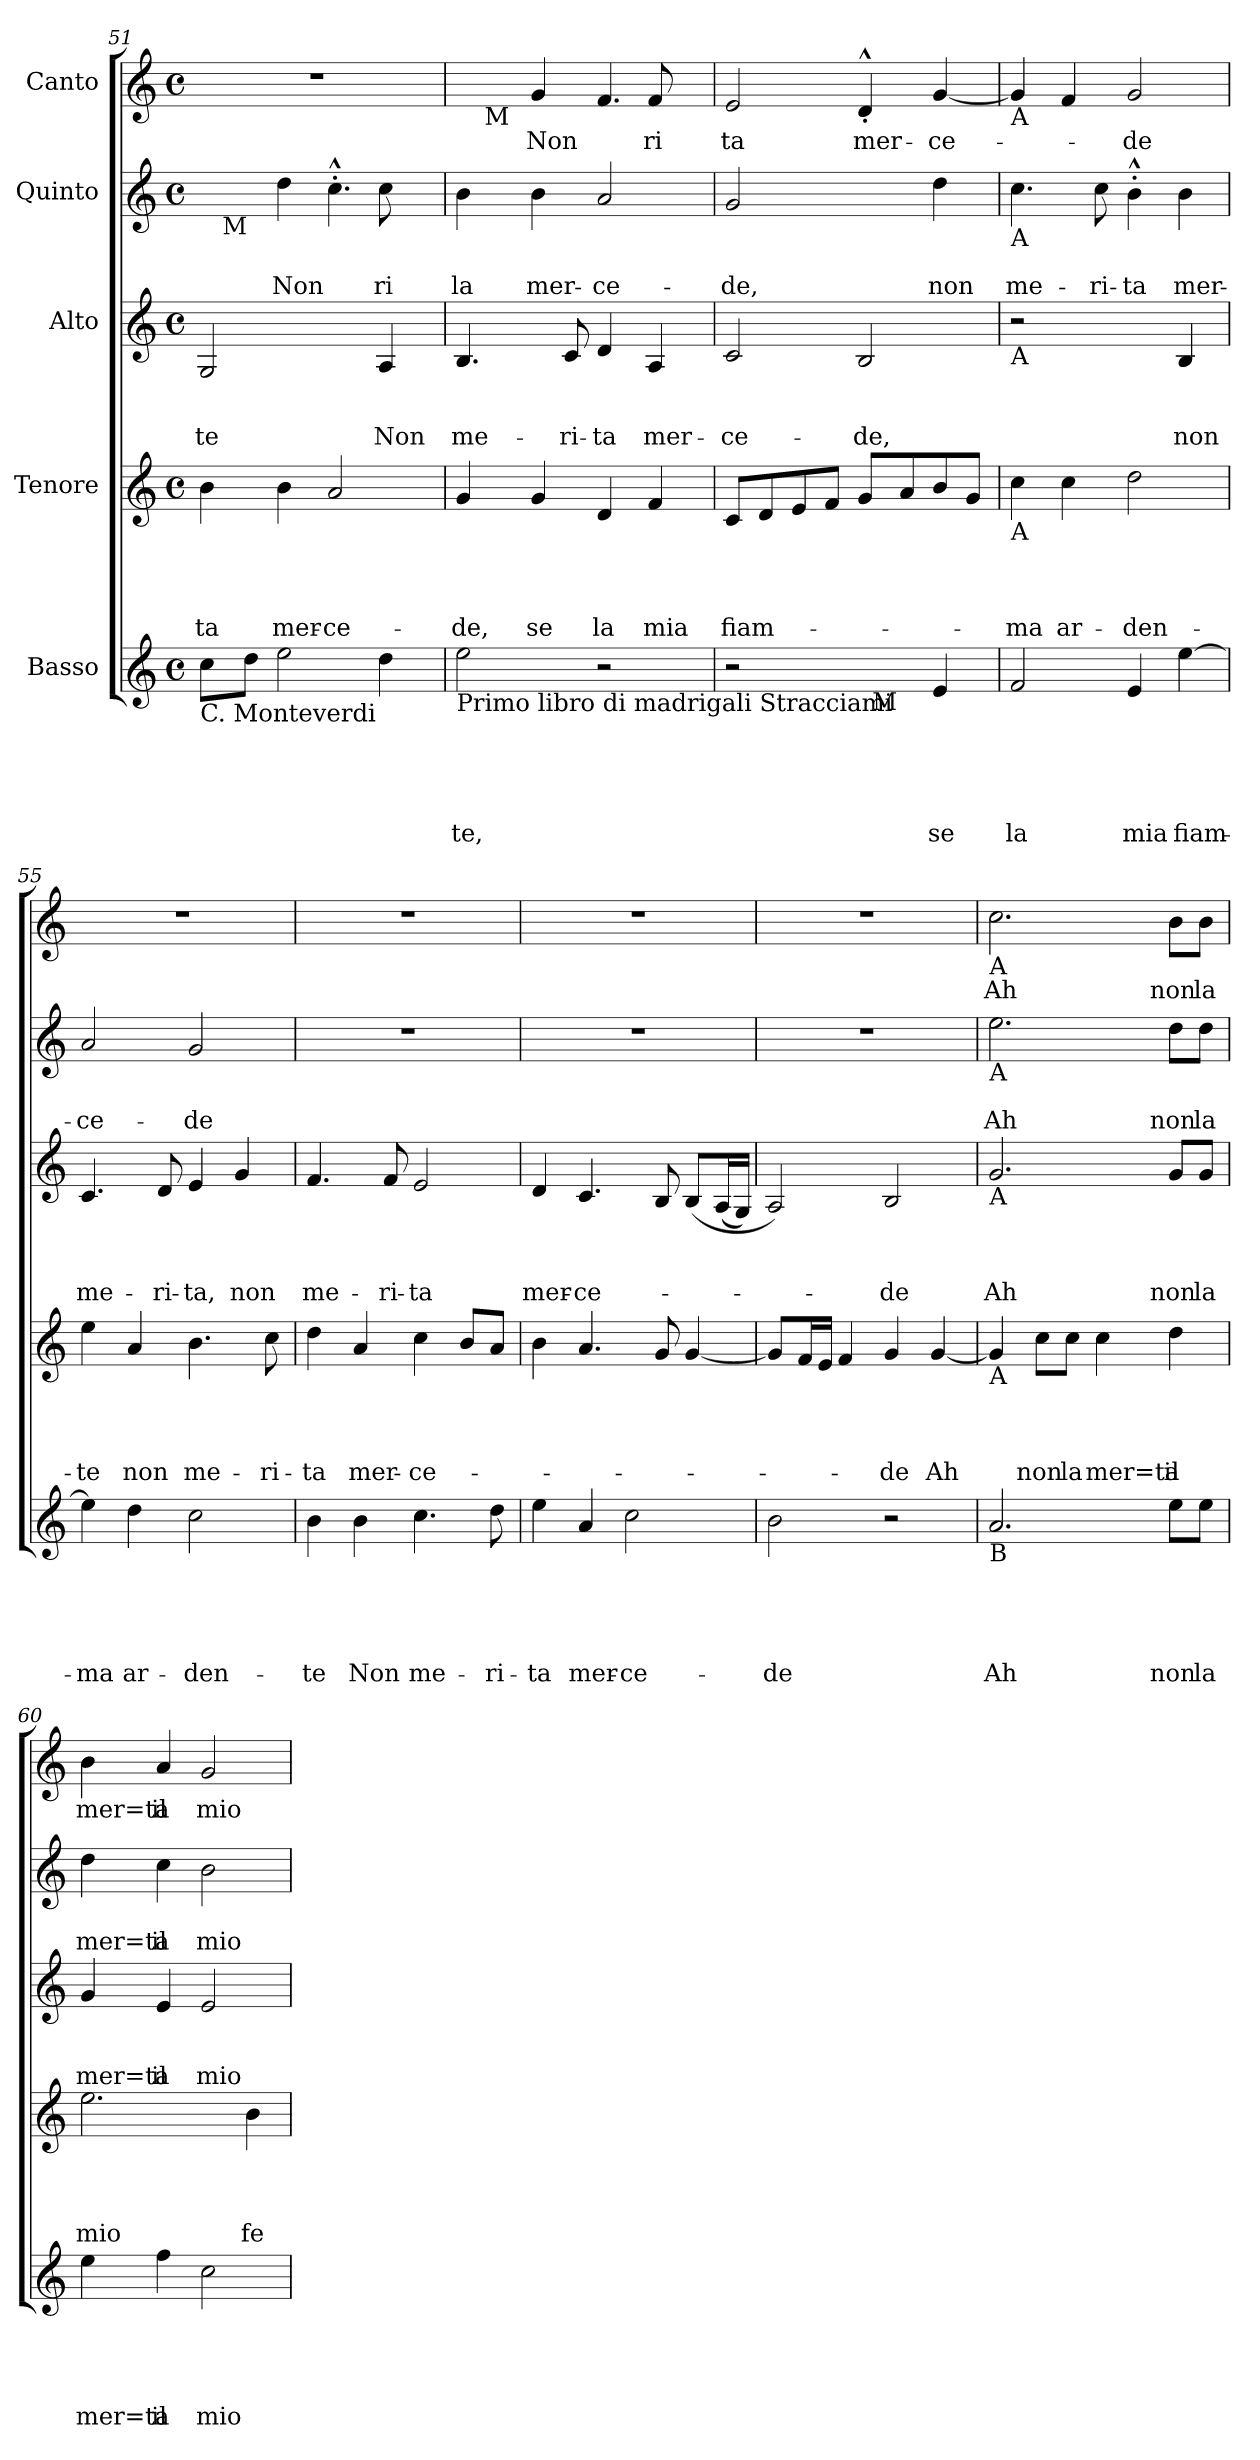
**kern	**text	**text	**text	**text	**text	**kern	**text	**text	**text	**text	**kern	**text	**text	**text	**kern	**text	**text	**kern	**text
*part5	*part5	*part5	*part5	*part5	*part5	*part4	*part4	*part4	*part4	*part4	*part3	*part3	*part3	*part3	*part2	*part2	*part2	*part1	*part1
*staff5	*staff5	*staff5	*staff5	*staff5	*staff5	*staff4	*staff4	*staff4	*staff4	*staff4	*staff3	*staff3	*staff3	*staff3	*staff2	*staff2	*staff2	*staff1	*staff1
*I"Basso	*	*	*	*	*	*I"Tenore	*	*	*	*	*I"Alto	*	*	*	*I"Quinto	*	*	*I"Canto	*
*clefG2	*	*	*	*	*	*clefG2	*	*	*	*	*clefG2	*	*	*	*clefG2	*	*	*clefG2	*
*k[]	*	*	*	*	*	*k[]	*	*	*	*	*k[]	*	*	*	*k[]	*	*	*k[]	*
*C:	*	*	*	*	*	*C:	*	*	*	*	*C:	*	*	*	*C:	*	*	*C:	*
*M4/4	*	*	*	*	*	*M4/4	*	*	*	*	*M4/4	*	*	*	*M4/4	*	*	*M4/4	*
*met(c)	*	*	*	*	*	*met(c)	*	*	*	*	*met(c)	*	*	*	*met(c)	*	*	*met(c)	*
=51	=51	=51	=51	=51	=51	=51	=51	=51	=51	=51	=51	=51	=51	=51	=51	=51	=51	=51	=51
!LO:TX:b:t=C. Monteverdi	!	!	!	!	!	!	!	!	!	!	!	!	!	!	!	!	!	!	!
!	!	!	!	!	!	!	!	!	!	!LO:LY:b	!	!	!	!LO:LY:b	!	!	!	!	!
*	*	*	*	*	*	*	*	*	*	*	*	*	*	*	*^	*	*	*	*
8cc\L	.	.	.	.	.	4b\	.	.	.	-ta	2G/	.	.	-te	16ryy	2.ryy	.	.	1r	.
!	!	!	!	!	!	!	!	!	!	!	!	!	!	!	!LO:TX:b:t=M	!	!	!	!	!
.	.	.	.	.	.	.	.	.	.	.	.	.	.	.	8.ryy	.	.	.	.	.
8dd\J	.	.	.	.	.	.	.	.	.	.	.	.	.	.	.	.	.	.	.	.
!	!	!	!	!	!	!	!	!	!	!LO:LY:b	!	!	!	!	!	!	!	!LO:LY:b	!	!
2ee\	.	.	.	.	.	4b\	.	.	.	mer-	.	.	.	.	4dd\	.	.	Non	.	.
!	!	!	!	!	!	!	!	!	!	!LO:LY:b	!	!	!	!	!	!	!	!	!	!
.	.	.	.	.	.	2a/	.	.	.	-ce-	4ryy	.	.	.	4.cc^^<'<\	.	.	.	.	.
!	!	!	!	!	!	!	!	!	!	!	!	!	!	!LO:LY:b	!	!	!	!LO:LY:b	!	!
4dd\	.	.	.	.	.	.	.	.	.	.	4A/	.	.	Non	.	8cc\	.	ri-	.	.
.	.	.	.	.	.	.	.	.	.	.	.	.	.	.	8ryy	8ryy	.	.	.	.
=52	=52	=52	=52	=52	=52	=52	=52	=52	=52	=52	=52	=52	=52	=52	=52	=52	=52	=52	=52	=52
!LO:TX:b:t=Primo libro di madrigali Stracciami	!	!	!	!	!	!	!	!	!	!	!	!	!	!	!	!	!	!	!	!
!	!	!	!	!	!LO:LY:b	!	!	!	!	!LO:LY:b	!	!	!	!LO:LY:b	!	!	!	!LO:LY:b	!	!
*	*	*	*	*	*	*	*	*	*	*	*	*	*	*	*v	*v	*	*	*^	*
2ee\	.	.	.	.	-te,	4g/	.	.	.	-de,	4.B/	.	.	me-	4b\	.	-la	16.ryy	2.ryy	.
!	!	!	!	!	!	!	!	!	!	!	!	!	!	!	!	!	!	!LO:TX:b:t=M	!	!
.	.	.	.	.	.	.	.	.	.	.	.	.	.	.	.	.	.	8ryy	.	.
.	.	.	.	.	.	.	.	.	.	.	.	.	.	.	.	.	.	32ryy	.	.
!	!	!	!	!	!	!	!	!	!	!LO:LY:b	!	!	!	!	!	!	!LO:LY:b	!	!	!LO:LY:b
.	.	.	.	.	.	4g/	.	.	.	se	.	.	.	.	4b\	.	mer-	4g/	.	Non
!	!	!	!	!	!	!	!	!	!	!	!	!	!	!LO:LY:b	!	!	!	!	!	!
.	.	.	.	.	.	.	.	.	.	.	8c/	.	.	-ri-	.	.	.	.	.	.
!	!	!	!	!	!	!	!	!	!	!LO:LY:b	!	!	!	!LO:LY:b	!	!	!LO:LY:b	!	!	!
2r	.	.	.	.	.	4d/	.	.	.	la	4d/	.	.	-ta	2a/	.	-ce-	4.f/	.	.
!	!	!	!	!	!	!	!	!	!	!LO:LY:b	!	!	!	!LO:LY:b	!	!	!	!	!	!LO:LY:b
.	.	.	.	.	.	4f/	.	.	.	mia	4A/	.	.	mer-	.	.	.	.	8f/	ri-
.	.	.	.	.	.	.	.	.	.	.	.	.	.	.	.	.	.	8ryy	8ryy	.
=53	=53	=53	=53	=53	=53	=53	=53	=53	=53	=53	=53	=53	=53	=53	=53	=53	=53	=53	=53	=53
!LO:TX:b:t=pur il core	!	!	!	!	!	!	!	!	!	!	!	!	!	!	!	!	!	!	!	!
!	!	!	!	!	!	!	!	!	!	!LO:LY:b	!	!	!	!LO:LY:b	!	!	!LO:LY:b	!	!	!LO:LY:b
*^	*	*	*	*	*	*	*	*	*	*	*	*	*	*	*	*	*	*v	*v	*
2r	2ryy	.	.	.	.	.	8c/L	.	.	.	fiam-	2c/	.	.	-ce-	2g/	.	-de,	2e/	-ta
.	.	.	.	.	.	.	8d/	.	.	.	.	.	.	.	.	.	.	.	.	.
.	.	.	.	.	.	.	8e/	.	.	.	.	.	.	.	.	.	.	.	.	.
.	.	.	.	.	.	.	8f/J	.	.	.	.	.	.	.	.	.	.	.	.	.
!	!	!	!	!	!	!	!	!	!	!	!	!	!	!	!LO:LY:b	!	!	!	!	!LO:LY:b
4ryy	32ryy	.	.	.	.	.	8g/L	.	.	.	.	2B/	.	.	-de,	4ryy	.	.	4d^^<'</	mer-
!	!LO:TX:b:t=M	!	!	!	!	!	!	!	!	!	!	!	!	!	!	!	!	!	!	!
.	4...ryy	.	.	.	.	.	.	.	.	.	.	.	.	.	.	.	.	.	.	.
.	.	.	.	.	.	.	8a/	.	.	.	.	.	.	.	.	.	.	.	.	.
!	!	!	!	!	!	!LO:LY:b	!	!	!	!	!	!	!	!	!	!	!	!LO:LY:b	!	!LO:LY:b
4e/	.	.	.	.	.	se	8b/	.	.	.	.	.	.	.	.	4dd\	.	non	[>4g/	-ce-
.	.	.	.	.	.	.	8g/J	.	.	.	.	.	.	.	.	.	.	.	.	.
!!LO:PB:g=z
=54	=54	=54	=54	=54	=54	=54	=54	=54	=54	=54	=54	=54	=54	=54	=54	=54	=54	=54	=54	=54
!	!	!	!	!	!	!	!	!	!	!	!	!	!	!	!	!	!	!	!LO:TX:b:t=A	!
!	!	!	!	!	!	!	!	!	!	!	!	!	!	!	!	!LO:TX:b:t=A	!	!	!	!
!	!	!	!	!	!	!	!	!	!	!	!	!LO:TX:b:t=A	!	!	!	!	!	!	!	!
!	!	!	!	!	!	!	!LO:TX:b:t=A	!	!	!	!	!	!	!	!	!	!	!	!	!
!LO:TX:b:t=B	!	!	!	!	!	!	!	!	!	!	!	!	!	!	!	!	!	!	!	!
!	!	!	!	!	!	!LO:LY:b	!	!	!	!	!LO:LY:b	!	!	!	!	!	!	!LO:LY:b	!	!
*v	*v	*	*	*	*	*	*	*	*	*	*	*	*	*	*	*	*	*	*	*
2f/	.	.	.	.	la	4cc\	.	.	.	-ma	2r	.	.	.	4.cc\	.	me-	4g/]	.
!	!	!	!	!	!	!	!	!	!	!LO:LY:b	!	!	!	!	!	!	!	!	!
.	.	.	.	.	.	4cc\	.	.	.	ar-	.	.	.	.	.	.	.	4f/	.
!	!	!	!	!	!	!	!	!	!	!	!	!	!	!	!	!	!LO:LY:b	!	!
.	.	.	.	.	.	.	.	.	.	.	.	.	.	.	8cc\	.	-ri-	.	.
!	!	!	!	!	!LO:LY:b	!	!	!	!	!LO:LY:b	!	!	!	!	!	!	!LO:LY:b	!	!LO:LY:b
4e/	.	.	.	.	mia	2dd\	.	.	.	-den-	4ryy	.	.	.	4b^^>'>\	.	-ta	2g/	-de
!	!	!	!	!	!LO:LY:b	!	!	!	!	!	!	!	!	!LO:LY:b	!	!	!LO:LY:b	!	!
[>4ee\	.	.	.	.	fiam-	.	.	.	.	.	4B/	.	.	non	4b\	.	mer-	.	.
=55	=55	=55	=55	=55	=55	=55	=55	=55	=55	=55	=55	=55	=55	=55	=55	=55	=55	=55	=55
!	!	!	!	!	!LO:LY:b	!	!	!	!	!LO:LY:b	!	!	!	!LO:LY:b	!	!	!LO:LY:b	!	!
4ee\]	.	.	.	.	-ma	4ee\	.	.	.	-te	4.c/	.	.	me-	2a/	.	-ce-	1r	.
!	!	!	!	!	!LO:LY:b	!	!	!	!	!LO:LY:b	!	!	!	!	!	!	!	!	!
4dd\	.	.	.	.	ar-	4a/	.	.	.	non	.	.	.	.	.	.	.	.	.
!	!	!	!	!	!	!	!	!	!	!	!	!	!	!LO:LY:b	!	!	!	!	!
.	.	.	.	.	.	.	.	.	.	.	8d/	.	.	-ri-	.	.	.	.	.
!	!	!	!	!	!LO:LY:b	!	!	!	!	!LO:LY:b	!	!	!	!LO:LY:b	!	!	!LO:LY:b	!	!
2cc\	.	.	.	.	-den-	4.b\	.	.	.	me-	4e/	.	.	-ta,	2g/	.	-de	.	.
!	!	!	!	!	!	!	!	!	!	!	!	!	!	!LO:LY:b	!	!	!	!	!
.	.	.	.	.	.	.	.	.	.	.	4g/	.	.	non	.	.	.	.	.
!	!	!	!	!	!	!	!	!	!	!LO:LY:b	!	!	!	!	!	!	!	!	!
.	.	.	.	.	.	8cc\	.	.	.	-ri-	.	.	.	.	.	.	.	.	.
=56	=56	=56	=56	=56	=56	=56	=56	=56	=56	=56	=56	=56	=56	=56	=56	=56	=56	=56	=56
!	!	!	!	!	!LO:LY:b	!	!	!	!	!LO:LY:b	!	!	!	!LO:LY:b	!	!	!	!	!
4b\	.	.	.	.	-te	4dd\	.	.	.	-ta	4.f/	.	.	me-	1r	.	.	1r	.
!	!	!	!	!	!LO:LY:b	!	!	!	!	!LO:LY:b	!	!	!	!	!	!	!	!	!
4b\	.	.	.	.	Non	4a/	.	.	.	mer-	.	.	.	.	.	.	.	.	.
!	!	!	!	!	!	!	!	!	!	!	!	!	!	!LO:LY:b	!	!	!	!	!
.	.	.	.	.	.	.	.	.	.	.	8f/	.	.	-ri-	.	.	.	.	.
!	!	!	!	!	!LO:LY:b	!	!	!	!	!LO:LY:b	!	!	!	!LO:LY:b	!	!	!	!	!
4.cc\	.	.	.	.	me-	4cc\	.	.	.	-ce-	2e/	.	.	-ta	.	.	.	.	.
.	.	.	.	.	.	8b/L	.	.	.	.	.	.	.	.	.	.	.	.	.
!	!	!	!	!	!LO:LY:b	!	!	!	!	!	!	!	!	!	!	!	!	!	!
8dd\	.	.	.	.	-ri-	8a/J	.	.	.	.	.	.	.	.	.	.	.	.	.
=57	=57	=57	=57	=57	=57	=57	=57	=57	=57	=57	=57	=57	=57	=57	=57	=57	=57	=57	=57
!	!	!	!	!	!LO:LY:b	!	!	!	!	!	!	!	!	!LO:LY:b	!	!	!	!	!
4ee\	.	.	.	.	-ta	4b\	.	.	.	.	4d/	.	.	mer-	1r	.	.	1r	.
!	!	!	!	!	!LO:LY:b	!	!	!	!	!	!	!	!	!LO:LY:b	!	!	!	!	!
4a/	.	.	.	.	mer-	4.a/	.	.	.	.	4.c/	.	.	-ce-	.	.	.	.	.
!	!	!	!	!	!LO:LY:b	!	!	!	!	!	!	!	!	!	!	!	!	!	!
2cc\	.	.	.	.	-ce-	.	.	.	.	.	.	.	.	.	.	.	.	.	.
.	.	.	.	.	.	8g/	.	.	.	.	8B/	.	.	.	.	.	.	.	.
.	.	.	.	.	.	[<4g/	.	.	.	.	(>8B/L	.	.	.	.	.	.	.	.
.	.	.	.	.	.	.	.	.	.	.	(>16A/L	.	.	.	.	.	.	.	.
.	.	.	.	.	.	.	.	.	.	.	16G/JJ)	.	.	.	.	.	.	.	.
=58	=58	=58	=58	=58	=58	=58	=58	=58	=58	=58	=58	=58	=58	=58	=58	=58	=58	=58	=58
!	!	!	!	!	!LO:LY:b	!	!	!	!	!	!	!	!	!	!	!	!	!	!
2b\	.	.	.	.	-de	8g/L]	.	.	.	.	2A/)	.	.	.	1r	.	.	1r	.
.	.	.	.	.	.	16f/L	.	.	.	.	.	.	.	.	.	.	.	.	.
.	.	.	.	.	.	16e/JJ	.	.	.	.	.	.	.	.	.	.	.	.	.
.	.	.	.	.	.	4f/	.	.	.	.	.	.	.	.	.	.	.	.	.
!	!	!	!	!	!	!	!	!	!	!LO:LY:b	!	!	!	!LO:LY:b	!	!	!	!	!
2r	.	.	.	.	.	4g/	.	.	.	-de	2B/	.	.	-de	.	.	.	.	.
!	!	!	!	!	!	!	!	!	!	!LO:LY:b	!	!	!	!	!	!	!	!	!
.	.	.	.	.	.	[<4g/	.	.	.	Ah	.	.	.	.	.	.	.	.	.
!!LO:LB:g=z
=59	=59	=59	=59	=59	=59	=59	=59	=59	=59	=59	=59	=59	=59	=59	=59	=59	=59	=59	=59
!	!	!	!	!	!	!	!	!	!	!	!	!	!	!	!	!	!	!LO:TX:b:t=A	!
!	!	!	!	!	!	!	!	!	!	!	!	!	!	!	!LO:TX:b:t=A	!	!	!	!
!	!	!	!	!	!	!	!	!	!	!	!LO:TX:b:t=A	!	!	!	!	!	!	!	!
!	!	!	!	!	!	!LO:TX:b:t=A	!	!	!	!	!	!	!	!	!	!	!	!	!
!LO:TX:b:t=B	!	!	!	!	!	!	!	!	!	!	!	!	!	!	!	!	!	!	!
!	!	!	!	!	!LO:LY:b	!	!	!	!	!	!	!	!	!LO:LY:b	!	!	!LO:LY:b	!	!LO:LY:b
2.a/	.	.	.	.	Ah	4g/]	.	.	.	.	2.g/	.	.	Ah	2.ee\	.	Ah	2.cc\	Ah
!	!	!	!	!	!	!	!	!	!	!LO:LY:b	!	!	!	!	!	!	!	!	!
.	.	.	.	.	.	8cc\L	.	.	.	non	.	.	.	.	.	.	.	.	.
!	!	!	!	!	!	!	!	!	!	!LO:LY:b	!	!	!	!	!	!	!	!	!
.	.	.	.	.	.	8cc\J	.	.	.	la	.	.	.	.	.	.	.	.	.
!	!	!	!	!	!	!	!	!	!	!LO:LY:b	!	!	!	!	!	!	!	!	!
.	.	.	.	.	.	4cc\	.	.	.	mer=ta	.	.	.	.	.	.	.	.	.
!	!	!	!	!	!LO:LY:b	!	!	!	!	!LO:LY:b	!	!	!	!LO:LY:b	!	!	!LO:LY:b	!	!LO:LY:b
8ee\L	.	.	.	.	non	4dd\	.	.	.	il	8g/L	.	.	non	8dd\L	.	non	8b\L	non
!	!	!	!	!	!LO:LY:b	!	!	!	!	!	!	!	!	!LO:LY:b	!	!	!LO:LY:b	!	!LO:LY:b
8ee\J	.	.	.	.	la	.	.	.	.	.	8g/J	.	.	la	8dd\J	.	la	8b\J	la
=60	=60	=60	=60	=60	=60	=60	=60	=60	=60	=60	=60	=60	=60	=60	=60	=60	=60	=60	=60
!	!	!	!	!	!LO:LY:b	!	!	!	!	!LO:LY:b	!	!	!	!LO:LY:b	!	!	!LO:LY:b	!	!LO:LY:b
4ee\	.	.	.	.	mer=ta	2.ee\	.	.	.	mio	4g/	.	.	mer=ta	4dd\	.	mer=ta	4b\	mer=ta
!	!	!	!	!	!LO:LY:b	!	!	!	!	!	!	!	!	!LO:LY:b	!	!	!LO:LY:b	!	!LO:LY:b
4ff\	.	.	.	.	il	.	.	.	.	.	4e/	.	.	il	4cc\	.	il	4a/	il
!	!	!	!	!	!LO:LY:b	!	!	!	!	!	!	!	!	!LO:LY:b	!	!	!LO:LY:b	!	!LO:LY:b
2cc\	.	.	.	.	mio	.	.	.	.	.	2e/	.	.	mio	2b\	.	mio	2g/	mio
!	!	!	!	!	!	!	!	!	!	!LO:LY:b	!	!	!	!	!	!	!	!	!
.	.	.	.	.	.	4b\	.	.	.	fe-	.	.	.	.	.	.	.	.	.
=	=	=	=	=	=	=	=	=	=	=	=	=	=	=	=	=	=	=	=
*-	*-	*-	*-	*-	*-	*-	*-	*-	*-	*-	*-	*-	*-	*-	*-	*-	*-	*-	*-
